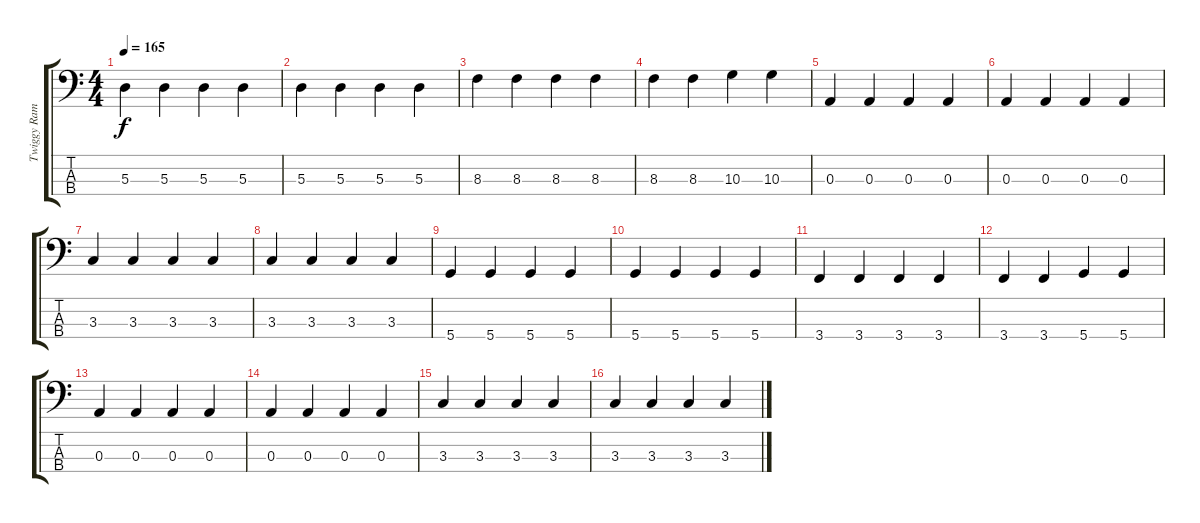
\track ("Twiggy Ramirez" "Twiggy Ram") {instrument electricbassfinger}
\staff {score tabs}
\tuning (G2 D2 A1 D1) {hide}
\ts (4 4)
\tempo 165
\clef f4
\ks c
5.3.4{dy f} 5.3.4 5.3.4 5.3.4 |
5.3.4 5.3.4 5.3.4 5.3.4 |
8.3.4 8.3.4 8.3.4 8.3.4 |
8.3.4 8.3.4 10.3.4 10.3.4 |
0.3.4 0.3.4 0.3.4 0.3.4 |
0.3.4 0.3.4 0.3.4 0.3.4 |
3.3.4 3.3.4 3.3.4 3.3.4 |
3.3.4 3.3.4 3.3.4 3.3.4 |
5.4.4 5.4.4 5.4.4 5.4.4 |
5.4.4 5.4.4 5.4.4 5.4.4 |
3.4.4 3.4.4 3.4.4 3.4.4 |
3.4.4 3.4.4 5.4.4 5.4.4 |
0.3.4 0.3.4 0.3.4 0.3.4 |
0.3.4 0.3.4 0.3.4 0.3.4 |
3.3.4 3.3.4 3.3.4 3.3.4 |
3.3.4 3.3.4 3.3.4 3.3.4
